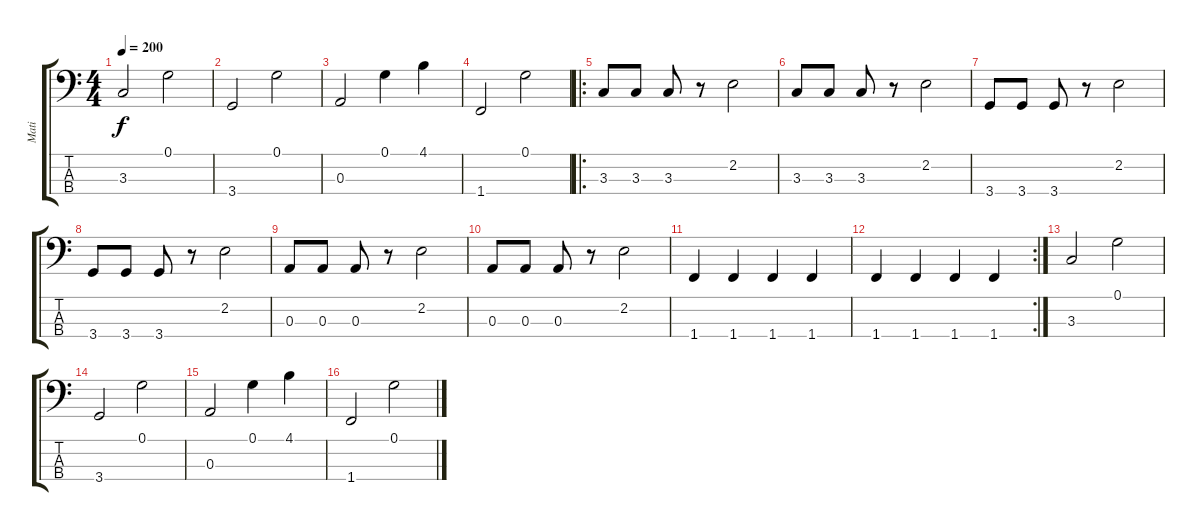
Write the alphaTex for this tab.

\track ("Mati" "Mati") {instrument electricbasspick}
\staff {score tabs}
\tuning (G2 D2 A1 E1) {hide}
\ts (4 4)
\tempo 200
\clef f4
\ks c
3.3.2{dy f} 0.1.2 |
3.4.2 0.1.2 |
0.3.2 0.1.4 4.1.4 |
1.4.2 0.1.2 |
\ro
3.3.8 3.3.8 3.3.8 r.8 2.2.2 |
3.3.8 3.3.8 3.3.8 r.8 2.2.2 |
3.4.8 3.4.8 3.4.8 r.8 2.2.2 |
3.4.8 3.4.8 3.4.8 r.8 2.2.2 |
0.3.8 0.3.8 0.3.8 r.8 2.2.2 |
0.3.8 0.3.8 0.3.8 r.8 2.2.2 |
1.4.4 1.4.4 1.4.4 1.4.4 |
\rc 2
1.4.4 1.4.4 1.4.4 1.4.4 |
3.3.2 0.1.2 |
3.4.2 0.1.2 |
0.3.2 0.1.4 4.1.4 |
1.4.2 0.1.2
